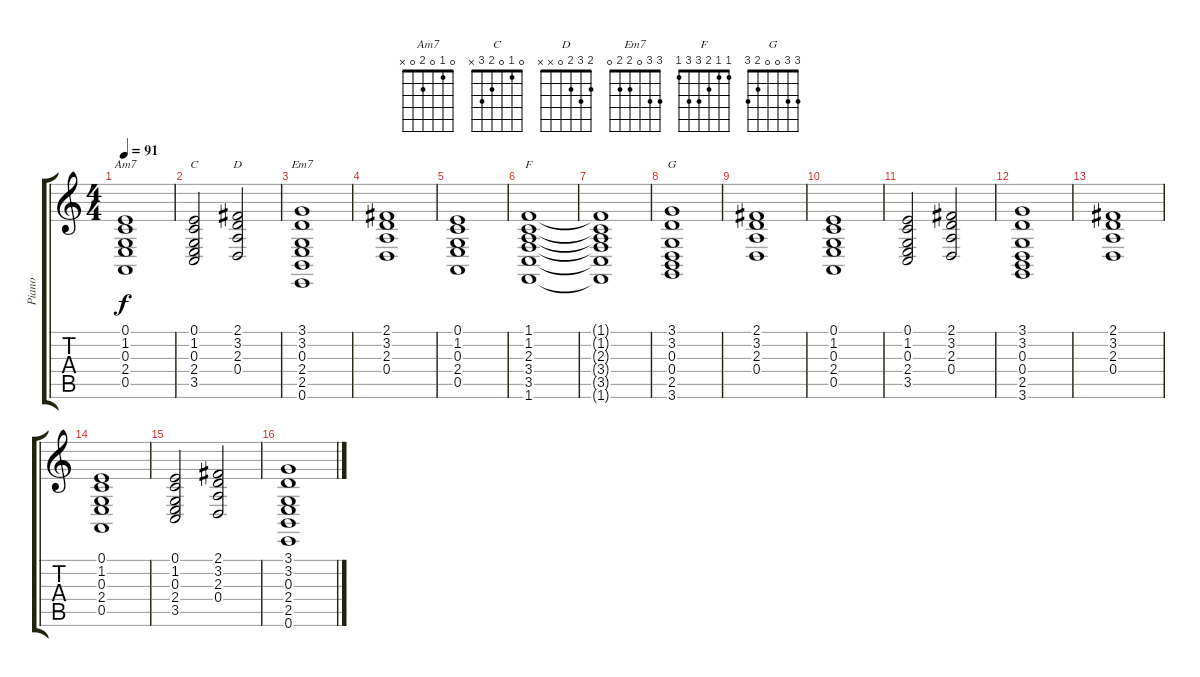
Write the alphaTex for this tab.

\track ("Piano" "Piano") {instrument brightacousticpiano}
\staff {score tabs}
\tuning (E4 B3 G3 D3 A2 E2) {hide}
\chord ("Am7" 0 1 0 2 0 x)
\chord ("C" 0 1 0 2 3 x)
\chord ("D" 2 3 2 0 x x)
\chord ("Em7" 3 3 0 2 2 0)
\chord ("F" 1 1 2 3 3 1)
\chord ("G" 3 3 0 0 2 3)
\ts (4 4)
\tempo 91
\clef g2
\ks c
(0.1 1.2 0.3 2.4 0.5).1{ch "Am7" dy f} |
(0.1 1.2 0.3 2.4 3.5).2{ch "C"} (2.1 3.2 2.3 0.4).2{ch "D"} |
(3.1 3.2 0.3 2.4 2.5 0.6).1{ch "Em7"} |
(2.1 3.2 2.3 0.4).1 |
(0.1 1.2 0.3 2.4 0.5).1 |
(1.1 1.2 2.3 3.4 3.5 1.6).1{ch "F"} |
(1.1{t} 1.2{t} 2.3{t} 3.4{t} 3.5{t} 1.6{t}).1 |
(3.1 3.2 0.3 0.4 2.5 3.6).1{ch "G"} |
(2.1 3.2 2.3 0.4).1 |
(0.1 1.2 0.3 2.4 0.5).1 |
(0.1 1.2 0.3 2.4 3.5).2 (2.1 3.2 2.3 0.4).2 |
(3.1 3.2 0.3 0.4 2.5 3.6).1 |
(2.1 3.2 2.3 0.4).1 |
(0.1 1.2 0.3 2.4 0.5).1 |
(0.1 1.2 0.3 2.4 3.5).2 (2.1 3.2 2.3 0.4).2 |
(3.1 3.2 0.3 2.4 2.5 0.6).1
